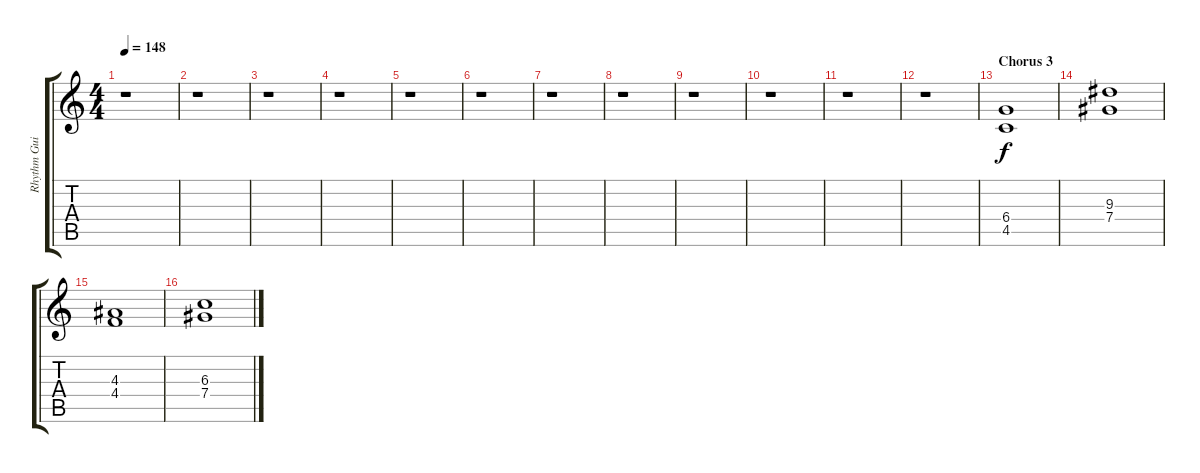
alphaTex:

\track ("Rhythm Guitar" "Rhythm Gui") {instrument distortionguitar}
\staff {score tabs}
\tuning (Eb4 Bb3 Gb3 Db3 Ab2 Eb2) {hide}
\ts (4 4)
\tempo 148
\clef g2
\ks c
r.1{dy f} |
r.1 |
r.1 |
r.1 |
r.1 |
r.1 |
r.1 |
r.1 |
r.1 |
r.1 |
r.1 |
r.1 |
\section ("" "Chorus 3")
(6.4 4.5).1 |
(9.3 7.4).1 |
(4.3 4.4).1 |
(6.3 7.4).1
